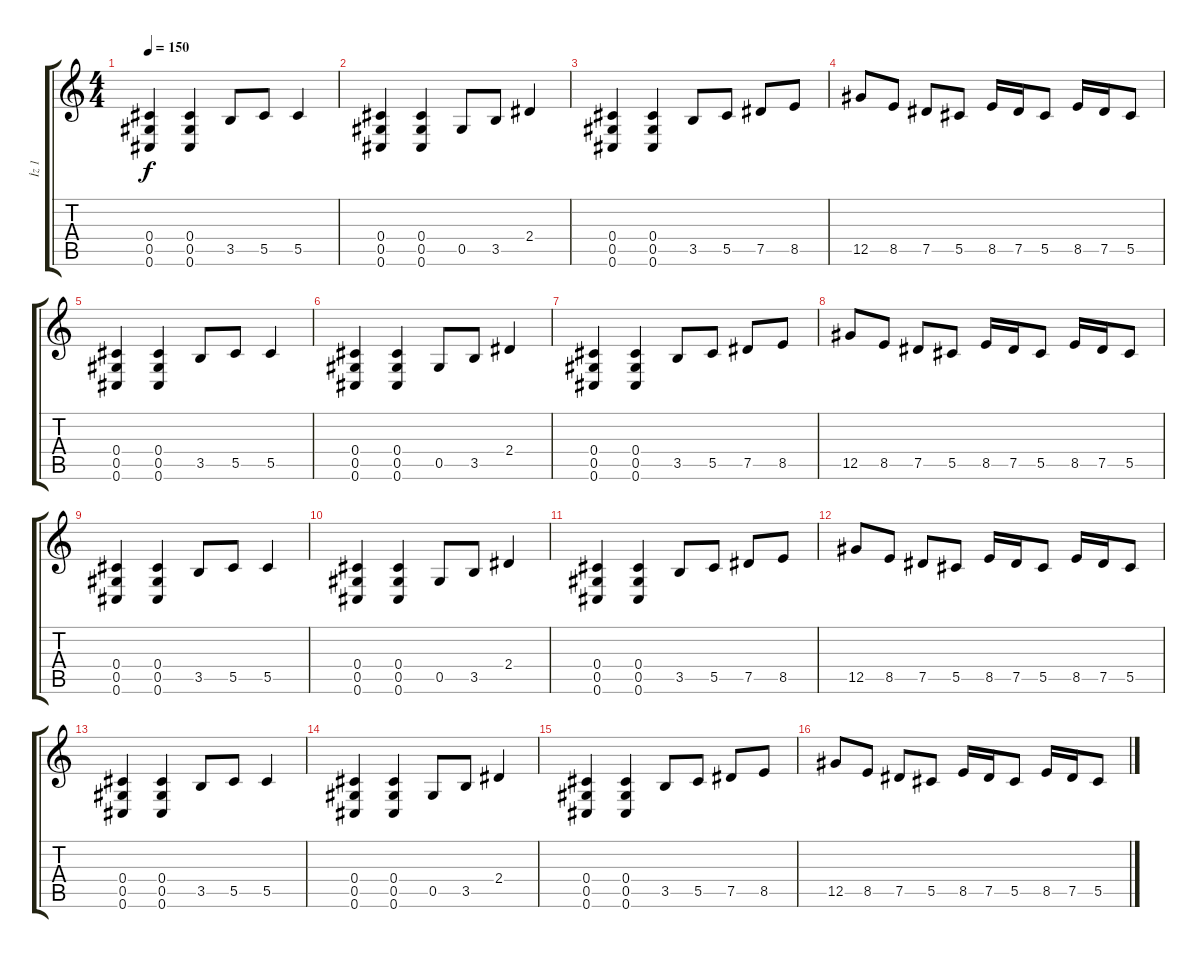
\track ("İz 1" "İz 1") {instrument electricguitarclean}
\staff {score tabs}
\tuning (Eb4 Bb3 Gb3 Db3 Ab2 Db2) {hide}
\ts (4 4)
\tempo 150
\clef g2
\ks c
(0.4 0.5 0.6).4{dy f} (0.4 0.5 0.6).4 3.5.8 5.5.8 5.5.4 |
(0.4 0.5 0.6).4 (0.4 0.5 0.6).4 0.5.8 3.5.8 2.4.4 |
(0.4 0.5 0.6).4 (0.4 0.5 0.6).4 3.5.8 5.5.8 7.5.8 8.5.8 |
12.5.8 8.5.8 7.5.8 5.5.8 8.5.16 7.5.16 5.5.8 8.5.16 7.5.16 5.5.8 |
(0.4 0.5 0.6).4 (0.4 0.5 0.6).4 3.5.8 5.5.8 5.5.4 |
(0.4 0.5 0.6).4 (0.4 0.5 0.6).4 0.5.8 3.5.8 2.4.4 |
(0.4 0.5 0.6).4 (0.4 0.5 0.6).4 3.5.8 5.5.8 7.5.8 8.5.8 |
12.5.8 8.5.8 7.5.8 5.5.8 8.5.16 7.5.16 5.5.8 8.5.16 7.5.16 5.5.8 |
(0.4 0.5 0.6).4 (0.4 0.5 0.6).4 3.5.8 5.5.8 5.5.4 |
(0.4 0.5 0.6).4 (0.4 0.5 0.6).4 0.5.8 3.5.8 2.4.4 |
(0.4 0.5 0.6).4 (0.4 0.5 0.6).4 3.5.8 5.5.8 7.5.8 8.5.8 |
12.5.8 8.5.8 7.5.8 5.5.8 8.5.16 7.5.16 5.5.8 8.5.16 7.5.16 5.5.8 |
(0.4 0.5 0.6).4 (0.4 0.5 0.6).4 3.5.8 5.5.8 5.5.4 |
(0.4 0.5 0.6).4 (0.4 0.5 0.6).4 0.5.8 3.5.8 2.4.4 |
(0.4 0.5 0.6).4 (0.4 0.5 0.6).4 3.5.8 5.5.8 7.5.8 8.5.8 |
12.5.8 8.5.8 7.5.8 5.5.8 8.5.16 7.5.16 5.5.8 8.5.16 7.5.16 5.5.8
